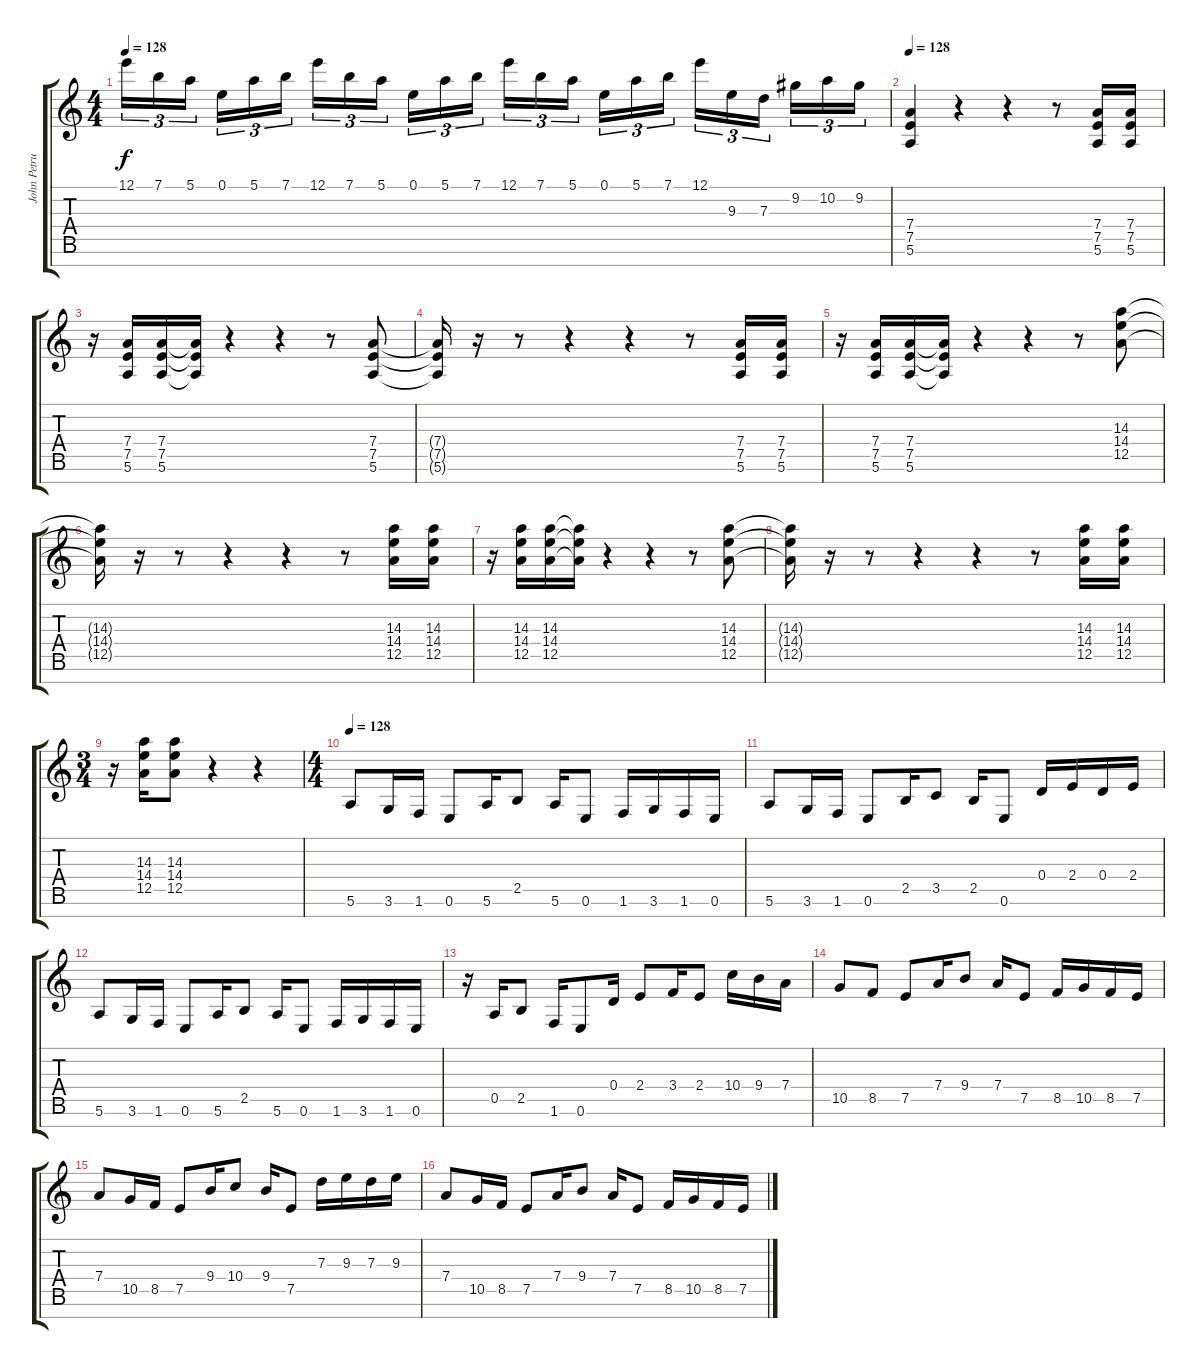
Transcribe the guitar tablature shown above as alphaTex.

\track ("John Petrucci" "John Petru") {instrument overdrivenguitar}
\staff {score tabs}
\tuning (E4 B3 G3 D3 A2 E2 B1) {hide}
\ts (4 4)
\tempo 128
\clef g2
\ks c
12.1.16{tu (3 2) dy f} 7.1.16{tu (3 2)} 5.1.16{tu (3 2)} 0.1.16{tu (3 2)} 5.1.16{tu (3 2)} 7.1.16{tu (3 2)} 12.1.16{tu (3 2)} 7.1.16{tu (3 2)} 5.1.16{tu (3 2)} 0.1.16{tu (3 2)} 5.1.16{tu (3 2)} 7.1.16{tu (3 2)} 12.1.16{tu (3 2)} 7.1.16{tu (3 2)} 5.1.16{tu (3 2)} 0.1.16{tu (3 2)} 5.1.16{tu (3 2)} 7.1.16{tu (3 2)} 12.1.16{tu (3 2)} 9.3.16{tu (3 2)} 7.3.16{tu (3 2)} 9.2.16{tu (3 2)} 10.2.16{tu (3 2)} 9.2.16{tu (3 2)} |
\tempo 128
(7.4 7.5 5.6).4 r.4 r.4 r.8 (7.4 7.5 5.6).16 (7.4 7.5 5.6).16 |
r.16 (7.4 7.5 5.6).16 (7.4 7.5 5.6).16 (7.4{t} 7.5{t} 5.6{t}).16 r.4 r.4 r.8 (7.4 7.5 5.6).8 |
(7.4{t} 7.5{t} 5.6{t}).16 r.16 r.8 r.4 r.4 r.8 (7.4 7.5 5.6).16 (7.4 7.5 5.6).16 |
r.16 (7.4 7.5 5.6).16 (7.4 7.5 5.6).16 (7.4{t} 7.5{t} 5.6{t}).16 r.4 r.4 r.8 (14.3 14.4 12.5).8 |
(14.3{t} 14.4{t} 12.5{t}).16 r.16 r.8 r.4 r.4 r.8 (14.3 14.4 12.5).16 (14.3 14.4 12.5).16 |
r.16 (14.3 14.4 12.5).16 (14.3 14.4 12.5).16 (14.3{t} 14.4{t} 12.5{t}).16 r.4 r.4 r.8 (14.3 14.4 12.5).8 |
(14.3{t} 14.4{t} 12.5{t}).16 r.16 r.8 r.4 r.4 r.8 (14.3 14.4 12.5).16 (14.3 14.4 12.5).16 |
\ts (3 4)
r.16 (14.3 14.4 12.5).16 (14.3 14.4 12.5).8 r.4 r.4 |
\ts (4 4)
\tempo 128
5.6.8 3.6.16 1.6.16 0.6.8 5.6.16 2.5.8 5.6.16 0.6.8 1.6.16 3.6.16 1.6.16 0.6.16 |
5.6.8 3.6.16 1.6.16 0.6.8 2.5.16 3.5.8 2.5.16 0.6.8 0.4.16 2.4.16 0.4.16 2.4.16 |
5.6.8 3.6.16 1.6.16 0.6.8 5.6.16 2.5.8 5.6.16 0.6.8 1.6.16 3.6.16 1.6.16 0.6.16 |
r.16 0.5.16 2.5.8 1.6.16 0.6.8 0.4.16 2.4.8 3.4.16 2.4.8 10.4.16 9.4.16 7.4.16 |
10.5.8 8.5.8 7.5.8 7.4.16 9.4.8 7.4.16 7.5.8 8.5.16 10.5.16 8.5.16 7.5.16 |
7.4.8 10.5.16 8.5.16 7.5.8 9.4.16 10.4.8 9.4.16 7.5.8 7.3.16 9.3.16 7.3.16 9.3.16 |
7.4.8 10.5.16 8.5.16 7.5.8 7.4.16 9.4.8 7.4.16 7.5.8 8.5.16 10.5.16 8.5.16 7.5.16
